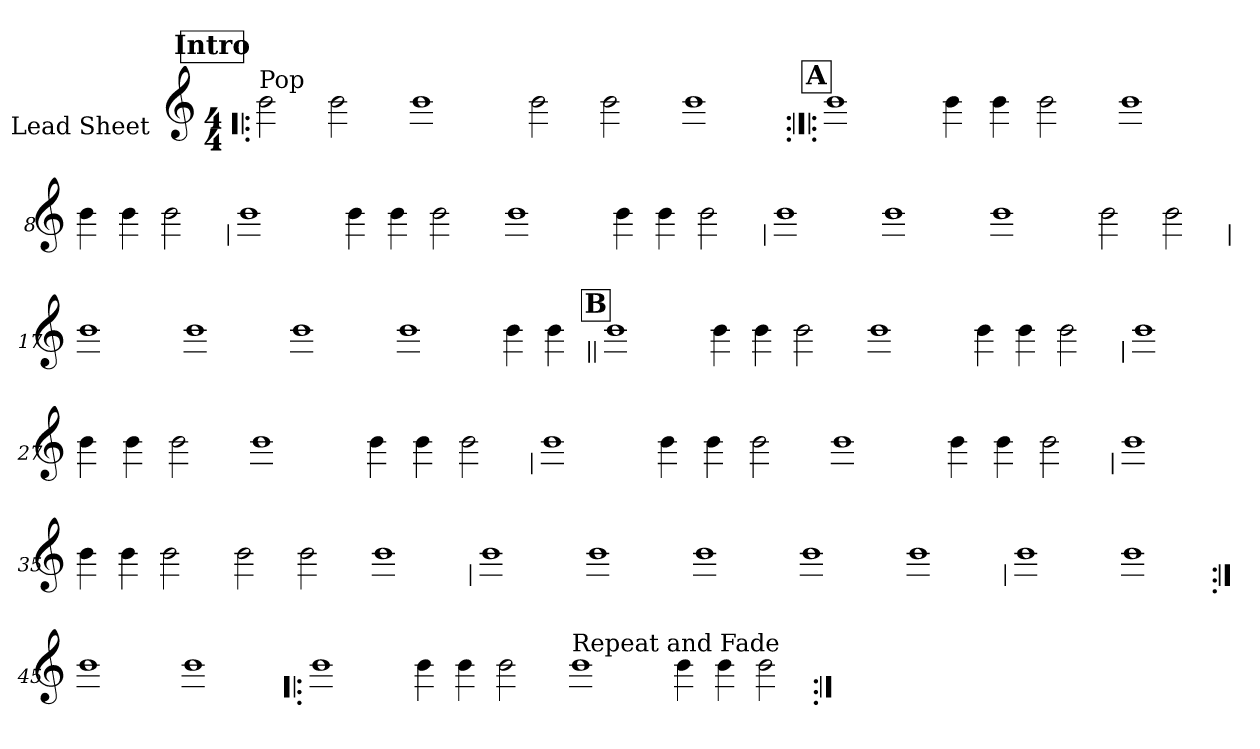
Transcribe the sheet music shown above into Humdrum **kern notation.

**kern
*part1
*staff1
*I"Lead Sheet
*stria0
*clefG2
*k[]
*C:
*M4/4
*MM161
!!LO:REH:place=s1:a:t=Intro
=1!|:
!LO:TX:a:t=Pop
2b
2b
=2-
1b
=3-
2b
2b
=4-
1b
!!LO:LB:g=z
!!LO:REH:place=s1:a:t=A
=5:|!|:
1b
=6-
4b
4b
2b
=7-
1b
=8-
4b
4b
2b
!!LO:LB:g=z
=9
1b
=10-
4b
4b
2b
=11-
1b
=12-
4b
4b
2b
!!LO:LB:g=z
=13
1b
=14-
1b
=15-
1b
=16-
2b
2b
!!LO:LB:g=z
=17
1b
=18-
1b
=19-
1b
=20-
1b
=21-
4b
4b
!!LO:LB:g=z
!!LO:REH:place=s1:a:t=B
=22||
1b
=23-
4b
4b
2b
=24-
1b
=25-
4b
4b
2b
!!LO:LB:g=z
=26
1b
=27-
4b
4b
2b
=28-
1b
=29-
4b
4b
2b
!!LO:LB:g=z
=30
1b
=31-
4b
4b
2b
=32-
1b
=33-
4b
4b
2b
!!LO:LB:g=z
=34
1b
=35-
4b
4b
2b
=36-
2b
2b
=37-
1b
!!LO:LB:g=z
=38
1b
=39-
1b
=40-
1b
=41-
1b
=42-
1b
!!LO:LB:g=z
=43
1b
=44-
1b
=45:|!
1b
=46-
1b
!!LO:LB:g=z
=47!|:
1b
=48-
4b
4b
2b
=49-
!LO:TX:a:t=Repeat and Fade
1b
=50-
4b
4b
2b
=:|!
*-
